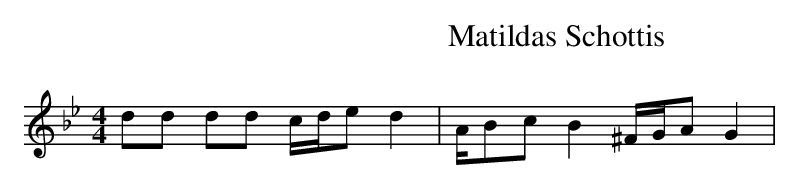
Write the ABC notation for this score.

X:1
T:Matildas Schottis
M:4/4
L:1/8
K:Gm
dd dd c/d/e d2 | A/Bc B2 ^F/G/A G2 |
